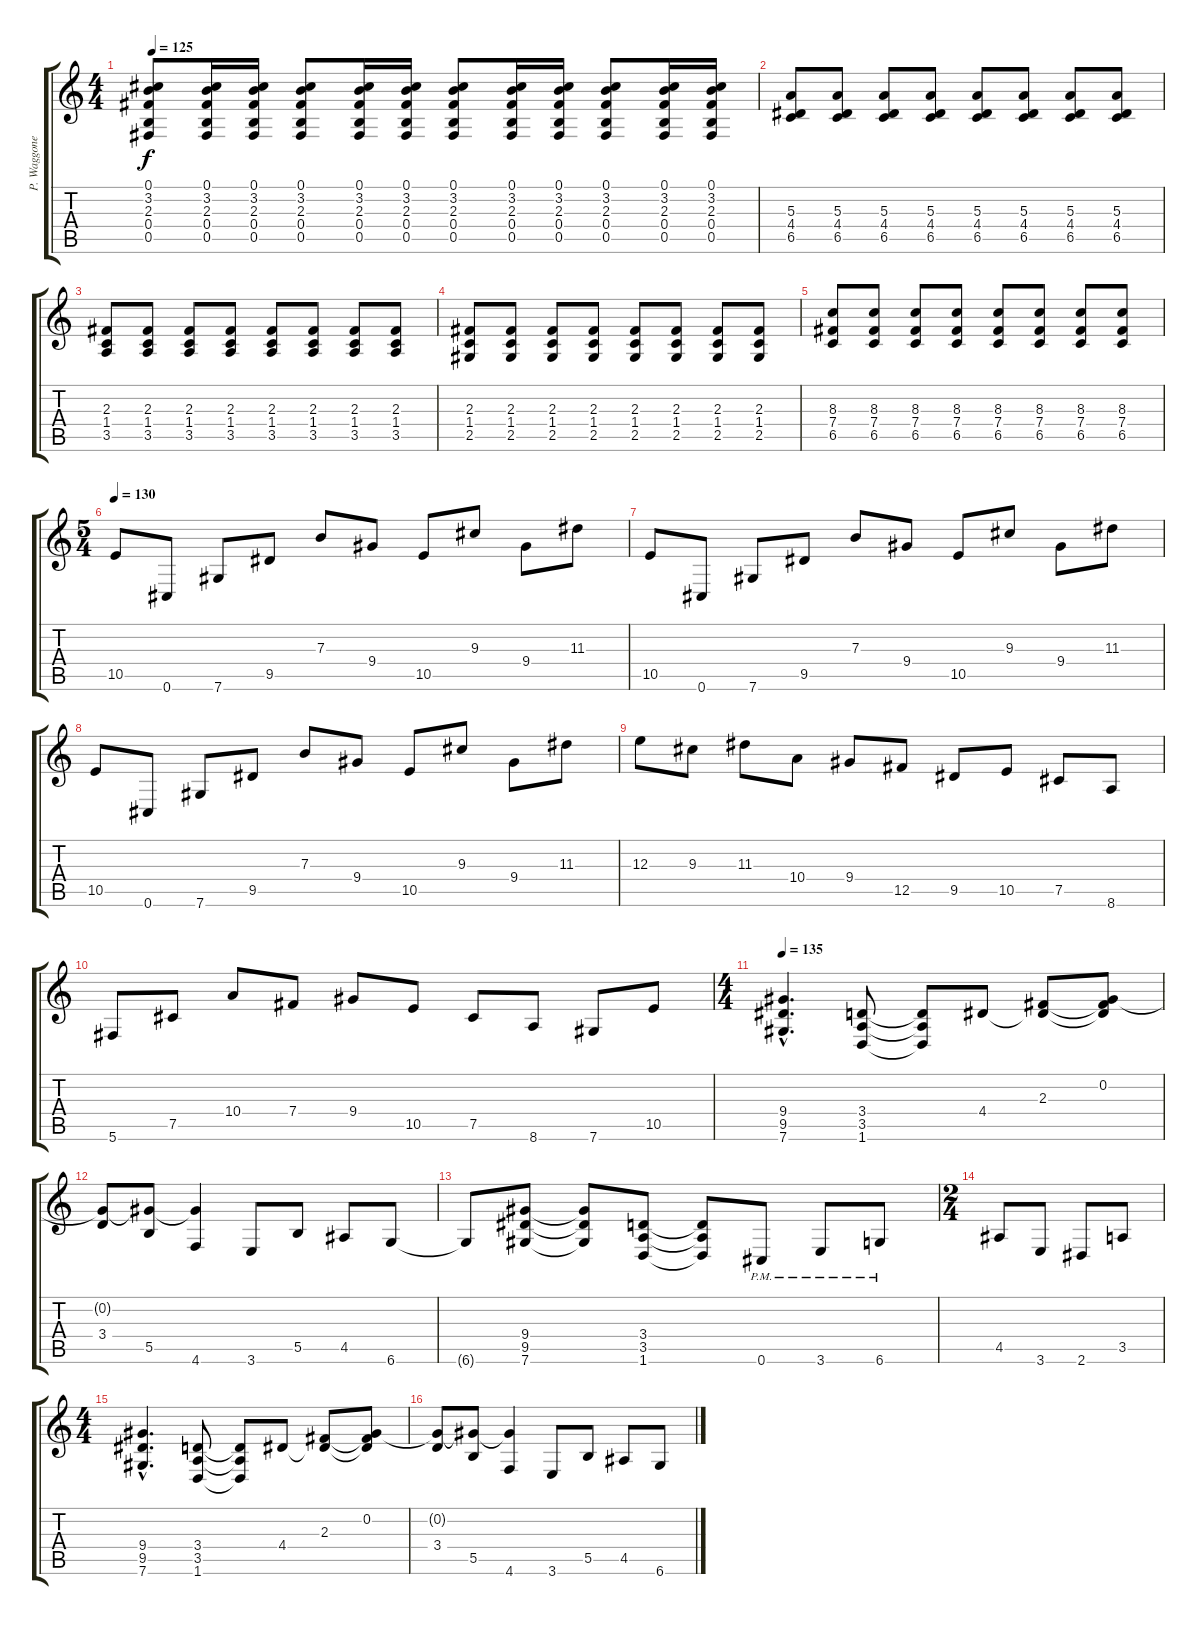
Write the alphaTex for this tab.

\track ("P. Waggoner Gtr." "P. Waggone") {instrument distortionguitar}
\staff {score tabs}
\tuning (Db4 Ab3 E3 B2 Gb2 Db2) {hide}
\ts (4 4)
\tempo 125
\clef g2
\ks c
(0.1{t} 3.2{t} 2.3{t} 0.4{t} 0.5{t}).8{dy f} (0.1 3.2 2.3 0.4 0.5).16 (0.1 3.2 2.3 0.4 0.5).16 (0.1 3.2 2.3 0.4 0.5).8 (0.1 3.2 2.3 0.4 0.5).16 (0.1 3.2 2.3 0.4 0.5).16 (0.1 3.2 2.3 0.4 0.5).8 (0.1 3.2 2.3 0.4 0.5).16 (0.1 3.2 2.3 0.4 0.5).16 (0.1 3.2 2.3 0.4 0.5).8 (0.1 3.2 2.3 0.4 0.5).16 (0.1 3.2 2.3 0.4 0.5).16 |
(5.3 4.4 6.5).8 (5.3 4.4 6.5).8 (5.3 4.4 6.5).8 (5.3 4.4 6.5).8 (5.3 4.4 6.5).8 (5.3 4.4 6.5).8 (5.3 4.4 6.5).8 (5.3 4.4 6.5).8 |
(2.3 1.4 3.5).8 (2.3 1.4 3.5).8 (2.3 1.4 3.5).8 (2.3 1.4 3.5).8 (2.3 1.4 3.5).8 (2.3 1.4 3.5).8 (2.3 1.4 3.5).8 (2.3 1.4 3.5).8 |
(2.3 1.4 2.5).8 (2.3 1.4 2.5).8 (2.3 1.4 2.5).8 (2.3 1.4 2.5).8 (2.3 1.4 2.5).8 (2.3 1.4 2.5).8 (2.3 1.4 2.5).8 (2.3 1.4 2.5).8 |
(8.3 7.4 6.5).8 (8.3 7.4 6.5).8 (8.3 7.4 6.5).8 (8.3 7.4 6.5).8 (8.3 7.4 6.5).8 (8.3 7.4 6.5).8 (8.3 7.4 6.5).8 (8.3 7.4 6.5).8 |
\ts (5 4)
\tempo 130
10.5.8 0.6.8 7.6.8 9.5.8 7.3.8 9.4.8 10.5.8 9.3.8 9.4.8 11.3.8 |
10.5.8 0.6.8 7.6.8 9.5.8 7.3.8 9.4.8 10.5.8 9.3.8 9.4.8 11.3.8 |
10.5.8 0.6.8 7.6.8 9.5.8 7.3.8 9.4.8 10.5.8 9.3.8 9.4.8 11.3.8 |
12.3.8 9.3.8 11.3.8 10.4.8 9.4.8 12.5.8 9.5.8 10.5.8 7.5.8 8.6.8 |
5.6.8 7.5.8 10.4.8 7.4.8 9.4.8 10.5.8 7.5.8 8.6.8 7.6.8 10.5.8 |
\ts (4 4)
\tempo 135
(9.4{hac} 9.5{hac} 7.6{hac}).4{d} (3.4 3.5 1.6).8 (3.4{t} 3.5{t} 1.6{t}).8 4.4.8 (2.3 4.4{t}).8 (0.2 2.3{t} 4.4{t}).8 |
(0.2{t} 3.4).8 (0.2{t} 5.5).8 (0.2{t} 4.6).4 3.6.8 5.5.8 4.5.8 6.6.8 |
6.6{t}.8 (9.4 9.5 7.6).8 (9.4{t} 9.5{t} 7.6{t}).8 (3.4 3.5 1.6).8 (3.4{t} 3.5{t} 1.6{t}).8 0.6{pm}.8 3.6{pm}.8 6.6{pm}.8 |
\ts (2 4)
4.5.8 3.6.8 2.6.8 3.5.8 |
\ts (4 4)
(9.4{hac} 9.5{hac} 7.6{hac}).4{d} (3.4 3.5 1.6).8 (3.4{t} 3.5{t} 1.6{t}).8 4.4.8 (2.3 4.4{t}).8 (0.2 2.3{t} 4.4{t}).8 |
(0.2{t} 3.4).8 (0.2{t} 5.5).8 (0.2{t} 4.6).4 3.6.8 5.5.8 4.5.8 6.6.8
